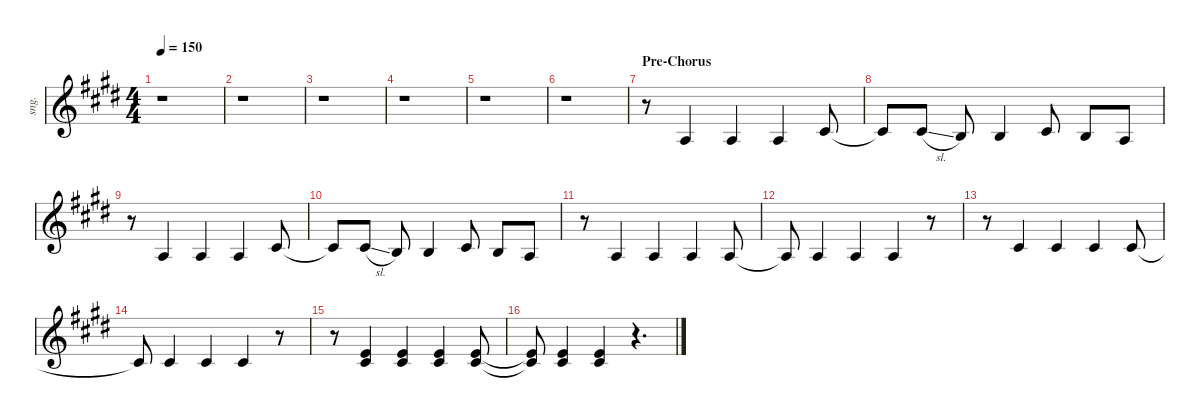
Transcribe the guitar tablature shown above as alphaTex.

\defaultSystemsLayout 4
\hideDynamics
\bracketExtendMode nobrackets
\otherSystemsTrackNameOrientation horizontal
\track ("Backing Vocals - G. \"Sting\" Summers" "sng.") {instrument lead6voice}
\staff {score}
\tuning (E4 B3 G3 D3 A2 E2)
\ts (4 4)
\tempo 150
\clef g2
\ks c#minor
r.1{dy mf beam Down} |
r.1{beam Down} |
r.1{beam Down} |
r.1{beam Down} |
r.1{beam Down} |
r.1{beam Down} |
\section ("" "Pre-Chorus")
r.8{beam Down} 2.3{acc forcenatural}.4{beam Up} 2.3{acc forcenatural}.4{beam Up} 2.3{acc forcenatural}.4{beam Up} 2.2{acc #}.8{beam Up} |
2.2{t acc #}.8{beam Up} 6.3{sl acc #}.8{beam Up} 4.3{acc forcenatural}.8{beam Up} 4.3{acc forcenatural}.4{beam Up} 2.2{acc #}.8{beam Up} 4.3{acc forcenatural}.8{beam Up} 2.3{acc forcenatural}.8{beam Up} |
r.8{beam Down} 2.3{acc forcenatural}.4{beam Up} 2.3{acc forcenatural}.4{beam Up} 2.3{acc forcenatural}.4{beam Up} 2.2{acc #}.8{beam Up} |
2.2{t acc #}.8{beam Up} 6.3{sl acc #}.8{beam Up} 4.3{acc forcenatural}.8{beam Up} 4.3{acc forcenatural}.4{beam Up} 2.2{acc #}.8{beam Up} 4.3{acc forcenatural}.8{beam Up} 2.3{acc forcenatural}.8{beam Up} |
r.8{beam Down} 2.3{acc forcenatural}.4{beam Up} 2.3{acc forcenatural}.4{beam Up} 2.3{acc forcenatural}.4{beam Up} 2.3{acc forcenatural}.8{beam Up} |
2.3{t acc forcenatural}.8{beam Up} 2.3{acc forcenatural}.4{beam Up} 2.3{acc forcenatural}.4{beam Up} 2.3{acc forcenatural}.4{beam Up} r.8{beam Up} |
r.8{beam Down} 2.2{acc #}.4{beam Up} 2.2{acc #}.4{beam Up} 2.2{acc #}.4{beam Up} 2.2{acc #}.8{beam Up} |
2.2{t acc #}.8{beam Up} 2.2{acc #}.4{beam Up} 2.2{acc #}.4{beam Up} 2.2{acc #}.4{beam Up} r.8{beam Up} |
r.8{beam Down} (0.1{acc forcenatural} 2.2{acc #}).4{beam Up} (0.1{acc forcenatural} 2.2{acc #}).4{beam Up} (0.1{acc forcenatural} 2.2{acc #}).4{beam Up} (0.1{acc forcenatural} 2.2{acc #}).8{beam Up} |
(0.1{t acc forcenatural} 2.2{t acc #}).8{beam Up} (2.2{acc #} 0.1{acc forcenatural}).4{beam Up} (2.2{acc #} 0.1{acc forcenatural}).4{beam Up} r.4{d beam Up}
